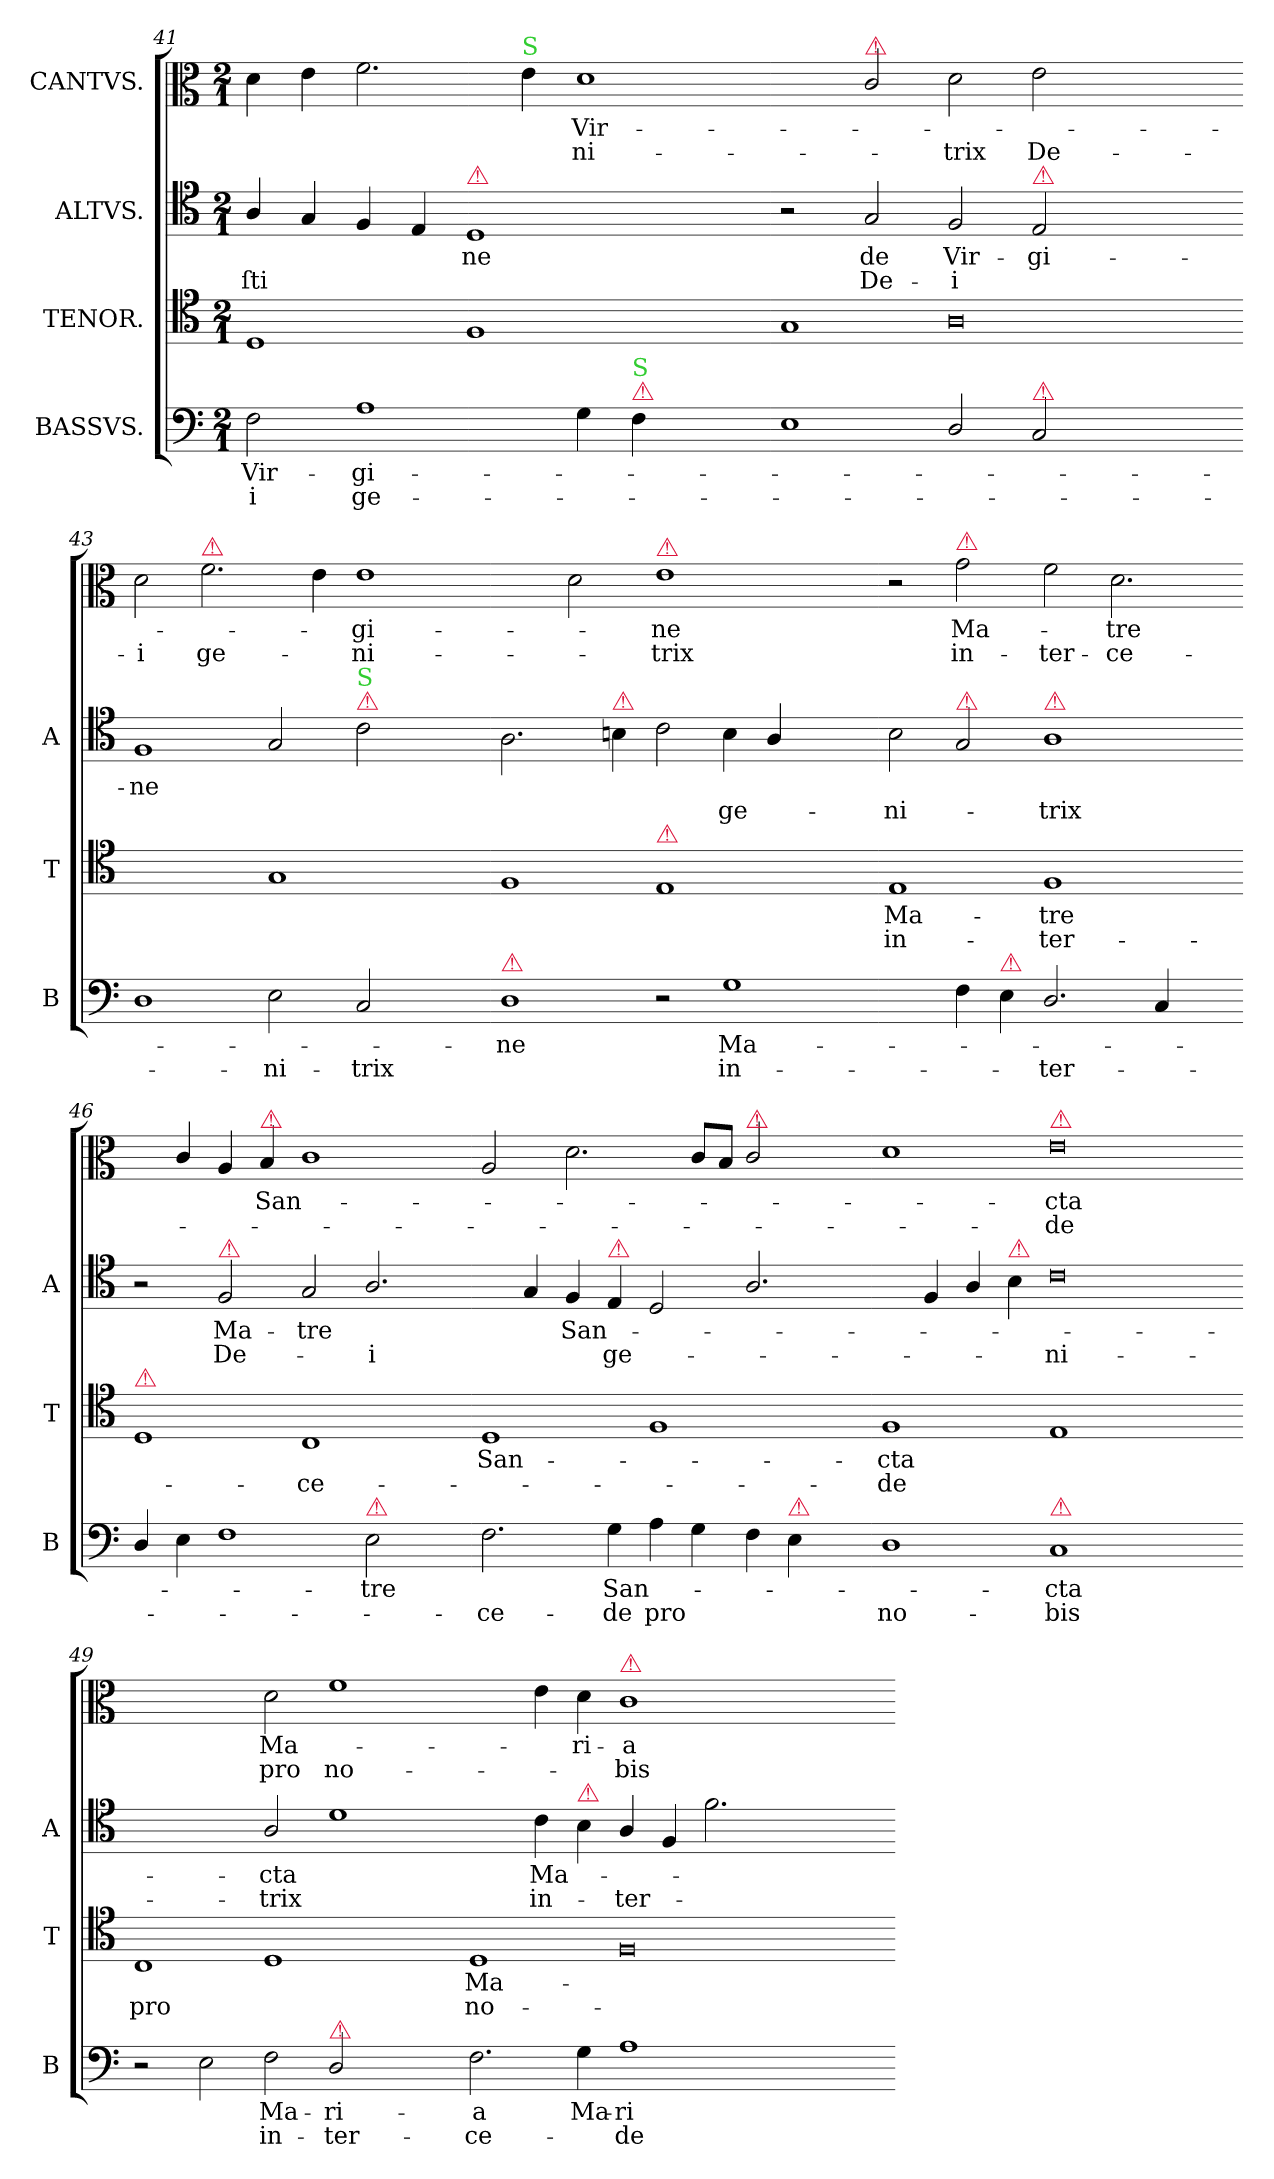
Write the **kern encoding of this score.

**kern	**text	**text	**kern	**text	**text	**kern	**text	**text	**kern	**text	**text
*part4	*part4	*part4	*part3	*part3	*part3	*part2	*part2	*part2	*part1	*part1	*part1
*staff4	*staff4	*staff4	*staff3	*staff3	*staff3	*staff2	*staff2	*staff2	*staff1	*staff1	*staff1
*I"BASSVS.	*	*	*I"TENOR.	*	*	*I"ALTVS.	*	*	*I"CANTVS.	*	*
*I'B	*	*	*I'T	*	*	*I'A	*	*	*	*	*
*clefF4	*	*	*clefC4	*	*	*clefC4	*	*	*clefC3	*	*
*k[]	*	*	*k[]	*	*	*k[]	*	*	*k[]	*	*
*M2/1	*	*	*M2/1	*	*	*M2/1	*	*	*M2/1	*	*
=41	=41	=41	=41	=41	=41	=41	=41	=41	=41	=41	=41
!	!LO:LY:i	!	!	!	!	!	!	!LO:LY:i	!	!	!
2F\	Vir-	-i	1D	.	.	4A/	.	-ſti	4d\	.	.
.	.	.	.	.	.	4G/	.	.	4e\	.	.
!	!LO:LY:i	!	!	!	!	!	!	!	!	!	!
1A	-gi-	ge-	.	.	.	4F/	.	.	2.f\	.	.
.	.	.	.	.	.	4E/	.	.	.	.	.
!	!	!	!	!	!	!LO:TX:a:color=crimson:t=⚠	!	!	!	!	!
!	!	!	!	!	!	!	!LO:LY:i	!	!	!	!
.	.	.	1F	.	.	1D	-ne	.	.	.	.
!	!	!	!	!	!	!	!	!	!LO:TX:a:color=limegreen:t=S	!	!
.	.	.	.	.	.	.	.	.	4e\	.	.
!	!	!	!	!	!	!	!	!	!	!LO:LY:i	!LO:LY:i
4G\	.	.	.	.	.	.	.	.	1d\	Vir-	-ni-
!LO:TX:a:color=crimson:t=⚠	!	!	!	!	!	!	!	!	!	!	!
!LO:TX:a:color=limegreen:t=S	!	!	!	!	!	!	!	!	!	!	!
4F\	.	.	.	.	.	.	.	.	.	.	.
2ryy	.	.	2ryy	.	.	2ryy	.	.	.	.	.
=42-	=42-	=42-	=42-	=42-	=42-	=42-	=42-	=42-	=42-	=42-	=42-
1E	.	.	1G	.	.	2r	.	.	2ryy	.	.
!	!	!	!	!	!	!	!	!	!LO:TX:a:color=crimson:t=⚠	!	!
.	.	.	.	.	.	2G/	de	De-	2c/	.	.
!	!	!	!	!	!	!	!	!	!	!	!LO:LY:i
2D/	.	.	0A	.	.	2F/	Vir-	-i	2d\	.	-trix
!	!	!	!	!	!	!LO:TX:a:color=crimson:t=⚠	!	!	!	!	!
!LO:TX:a:color=crimson:t=⚠	!	!	!	!	!	!	!	!	!	!	!
!	!	!	!	!	!	!	!	!	!	!	!LO:LY:i
2C/	.	.	.	.	.	2E/	-gi-	.	2e\	.	De-
1ryy	.	.	.	.	.	1ryy	.	.	1ryy	.	.
=43-	=43-	=43-	=43-	=43-	=43-	=43-	=43-	=43-	=43-	=43-	=43-
!	!	!	!	!	!	!	!	!	!	!	!LO:LY:i
1D	.	.	1ryy	.	.	1F	-ne	.	2d\	.	-i
!	!	!	!	!	!	!	!	!	!LO:TX:a:color=crimson:t=⚠	!	!
!	!	!	!	!	!	!	!	!	!	!	!LO:LY:i
.	.	.	.	.	.	.	.	.	2.f\	.	ge-
2E\	.	-ni-	1G	.	.	2G/	.	.	.	.	.
.	.	.	.	.	.	.	.	.	4e\	.	.
!	!	!	!	!	!	!LO:TX:a:color=crimson:t=⚠	!	!	!	!	!
!	!	!	!	!	!	!LO:TX:a:color=limegreen:t=S	!	!	!	!	!
!	!	!	!	!	!	!	!	!	!	!LO:LY:i	!LO:LY:i
2C/	.	-trix	.	.	.	2c\	.	.	1e\	-gi-	-ni-
2ryy	.	.	2ryy	.	.	2ryy	.	.	.	.	.
=44-	=44-	=44-	=44-	=44-	=44-	=44-	=44-	=44-	=44-	=44-	=44-
!LO:TX:a:color=crimson:t=⚠	!	!	!	!	!	!	!	!	!	!	!
!	!LO:LY:i	!	!	!	!	!	!	!	!	!	!
1D	-ne	.	1F	.	.	2.A\	.	.	2ryy	.	.
.	.	.	.	.	.	.	.	.	2d\	.	.
!	!	!	!	!	!	!LO:TX:a:color=crimson:t=⚠	!	!	!	!	!
.	.	.	.	.	.	4Bn\	.	.	.	.	.
!	!	!	!	!	!	!	!	!	!LO:TX:a:color=crimson:t=⚠	!	!
!	!	!	!LO:TX:a:color=crimson:t=⚠	!	!	!	!	!	!	!	!
!	!	!	!	!	!	!	!	!	!	!LO:LY:i	!LO:LY:i
2r	.	.	1E	.	.	2c\	.	.	1e	-ne	-trix
1G\	Ma-	in-	.	.	.	4B\	.	ge-	.	.	.
.	.	.	.	.	.	4A/	.	.	.	.	.
.	.	.	2ryy	.	.	2ryy	.	.	2ryy	.	.
=45-	=45-	=45-	=45-	=45-	=45-	=45-	=45-	=45-	=45-	=45-	=45-
2ryy	.	.	1E	Ma-	in-	2B\	.	-ni-	2r	.	.
!	!	!	!	!	!	!	!	!	!LO:TX:a:color=crimson:t=⚠	!	!
!	!	!	!	!	!	!LO:TX:a:color=crimson:t=⚠	!	!	!	!	!
4F\	.	.	.	.	.	2G/	.	.	2g\	Ma-	in-
!LO:TX:a:color=crimson:t=⚠	!	!	!	!	!	!	!	!	!	!	!
4E\	.	.	.	.	.	.	.	.	.	.	.
!	!	!	!	!	!	!LO:TX:a:color=crimson:t=⚠	!	!	!	!	!
2.D/	.	-ter-	1F	-tre	-ter-	1A	.	-trix	2f\	.	-ter-
.	.	.	.	.	.	.	.	.	2.d\	-tre	-ce-
4C/	.	.	.	.	.	.	.	.	.	.	.
4ryy	.	.	4ryy	.	.	4ryy	.	.	.	.	.
=46-	=46-	=46-	=46-	=46-	=46-	=46-	=46-	=46-	=46-	=46-	=46-
!	!	!	!LO:TX:a:color=crimson:t=⚠	!	!	!	!	!	!	!	!
4D/	.	.	1D	.	.	2r	.	.	4ryy	.	.
4E\	.	.	.	.	.	.	.	.	4c/	.	.
!	!	!	!	!	!	!LO:TX:a:color=crimson:t=⚠	!	!	!	!	!
1F	.	.	.	.	.	2F/	Ma-	De-	4A/	.	.
!	!	!	!	!	!	!	!	!	!LO:TX:a:color=crimson:t=⚠	!	!
.	.	.	.	.	.	.	.	.	4B/	San-	.
.	.	.	1C	.	-ce-	2G/	-tre	.	1c	.	.
!LO:TX:a:color=crimson:t=⚠	!	!	!	!	!	!	!	!	!	!	!
2E\	-tre	.	.	.	.	2.A/	.	-i	.	.	.
4ryy	.	.	4ryy	.	.	.	.	.	4ryy	.	.
=47-	=47-	=47-	=47-	=47-	=47-	=47-	=47-	=47-	=47-	=47-	=47-
2.F\	.	-ce-	1D	San-	.	4ryy	.	.	2A/	.	.
.	.	.	.	.	.	4G/	.	.	.	.	.
.	.	.	.	.	.	4F/	San-	.	2.d\	.	.
!	!	!	!	!	!	!LO:TX:a:color=crimson:t=⚠	!	!	!	!	!
4G\	San-	-de	.	.	.	4E/	.	ge-	.	.	.
4A\	.	pro	1F	.	.	2D/	.	.	.	.	.
4G\	.	.	.	.	.	.	.	.	8c/L	.	.
.	.	.	.	.	.	.	.	.	8B/J	.	.
!	!	!	!	!	!	!	!	!	!LO:TX:a:color=crimson:t=⚠	!	!
4F\	.	.	.	.	.	2.A/	.	.	2c/	.	.
!LO:TX:a:color=crimson:t=⚠	!	!	!	!	!	!	!	!	!	!	!
4E\	.	.	.	.	.	.	.	.	.	.	.
4ryy	.	.	4ryy	.	.	.	.	.	4ryy	.	.
=48-	=48-	=48-	=48-	=48-	=48-	=48-	=48-	=48-	=48-	=48-	=48-
1D	.	no-	1F	-cta	-de	4ryy	.	.	1d	.	.
.	.	.	.	.	.	4F/	.	.	.	.	.
.	.	.	.	.	.	4A/	.	.	.	.	.
!	!	!	!	!	!	!LO:TX:a:color=crimson:t=⚠	!	!	!	!	!
.	.	.	.	.	.	4B\	.	.	.	.	.
!	!	!	!	!	!	!	!	!	!LO:TX:a:color=crimson:t=⚠	!	!
!LO:TX:a:color=crimson:t=⚠	!	!	!	!	!	!	!	!	!	!	!
1C	-cta	-bis	1E	.	.	0c	.	-ni-	0e	-cta	-de
1ryy	.	.	1ryy	.	.	.	.	.	.	.	.
=49-	=49-	=49-	=49-	=49-	=49-	=49-	=49-	=49-	=49-	=49-	=49-
2r	.	.	1C	.	pro	1ryy	.	.	1ryy	.	.
2E\	.	.	.	.	.	.	.	.	.	.	.
2F\	Ma-	in-	1D	.	.	2A/	-cta	-trix	2d\	Ma-	pro
!LO:TX:a:color=crimson:t=⚠	!	!	!	!	!	!	!	!	!	!	!
2D/	-ri-	-ter-	.	.	.	1d\	.	.	1f\	.	no-
2ryy	.	.	2ryy	.	.	.	.	.	.	.	.
=50-	=50-	=50-	=50-	=50-	=50-	=50-	=50-	=50-	=50-	=50-	=50-
2.F\	-a	-ce-	1D	Ma-	no-	2ryy	.	.	2ryy	.	.
.	.	.	.	.	.	4c\	Ma-	in-	4e\	.	.
!	!	!	!	!	!	!LO:TX:a:color=crimson:t=⚠	!	!	!	!	!
!	!LO:LY:i	!	!	!	!	!	!	!	!	!	!
4G\	Ma-	.	.	.	.	4B\	.	.	4d\	-ri-	.
!	!	!	!	!	!	!	!	!	!LO:TX:a:color=crimson:t=⚠	!	!
!	!LO:LY:i	!	!	!	!	!	!	!	!	!	!
1A	-ri-	-de	0F	.	.	4A/	.	-ter-	1c	-a	-bis
.	.	.	.	.	.	4F/	.	.	.	.	.
.	.	.	.	.	.	2.f\	.	.	.	.	.
1ryy	.	.	.	.	.	.	.	.	1ryy	.	.
.	.	.	.	.	.	2.ryy	.	.	.	.	.
=-	=-	=-	=-	=-	=-	=-	=-	=-	=-	=-	=-
*-	*-	*-	*-	*-	*-	*-	*-	*-	*-	*-	*-
